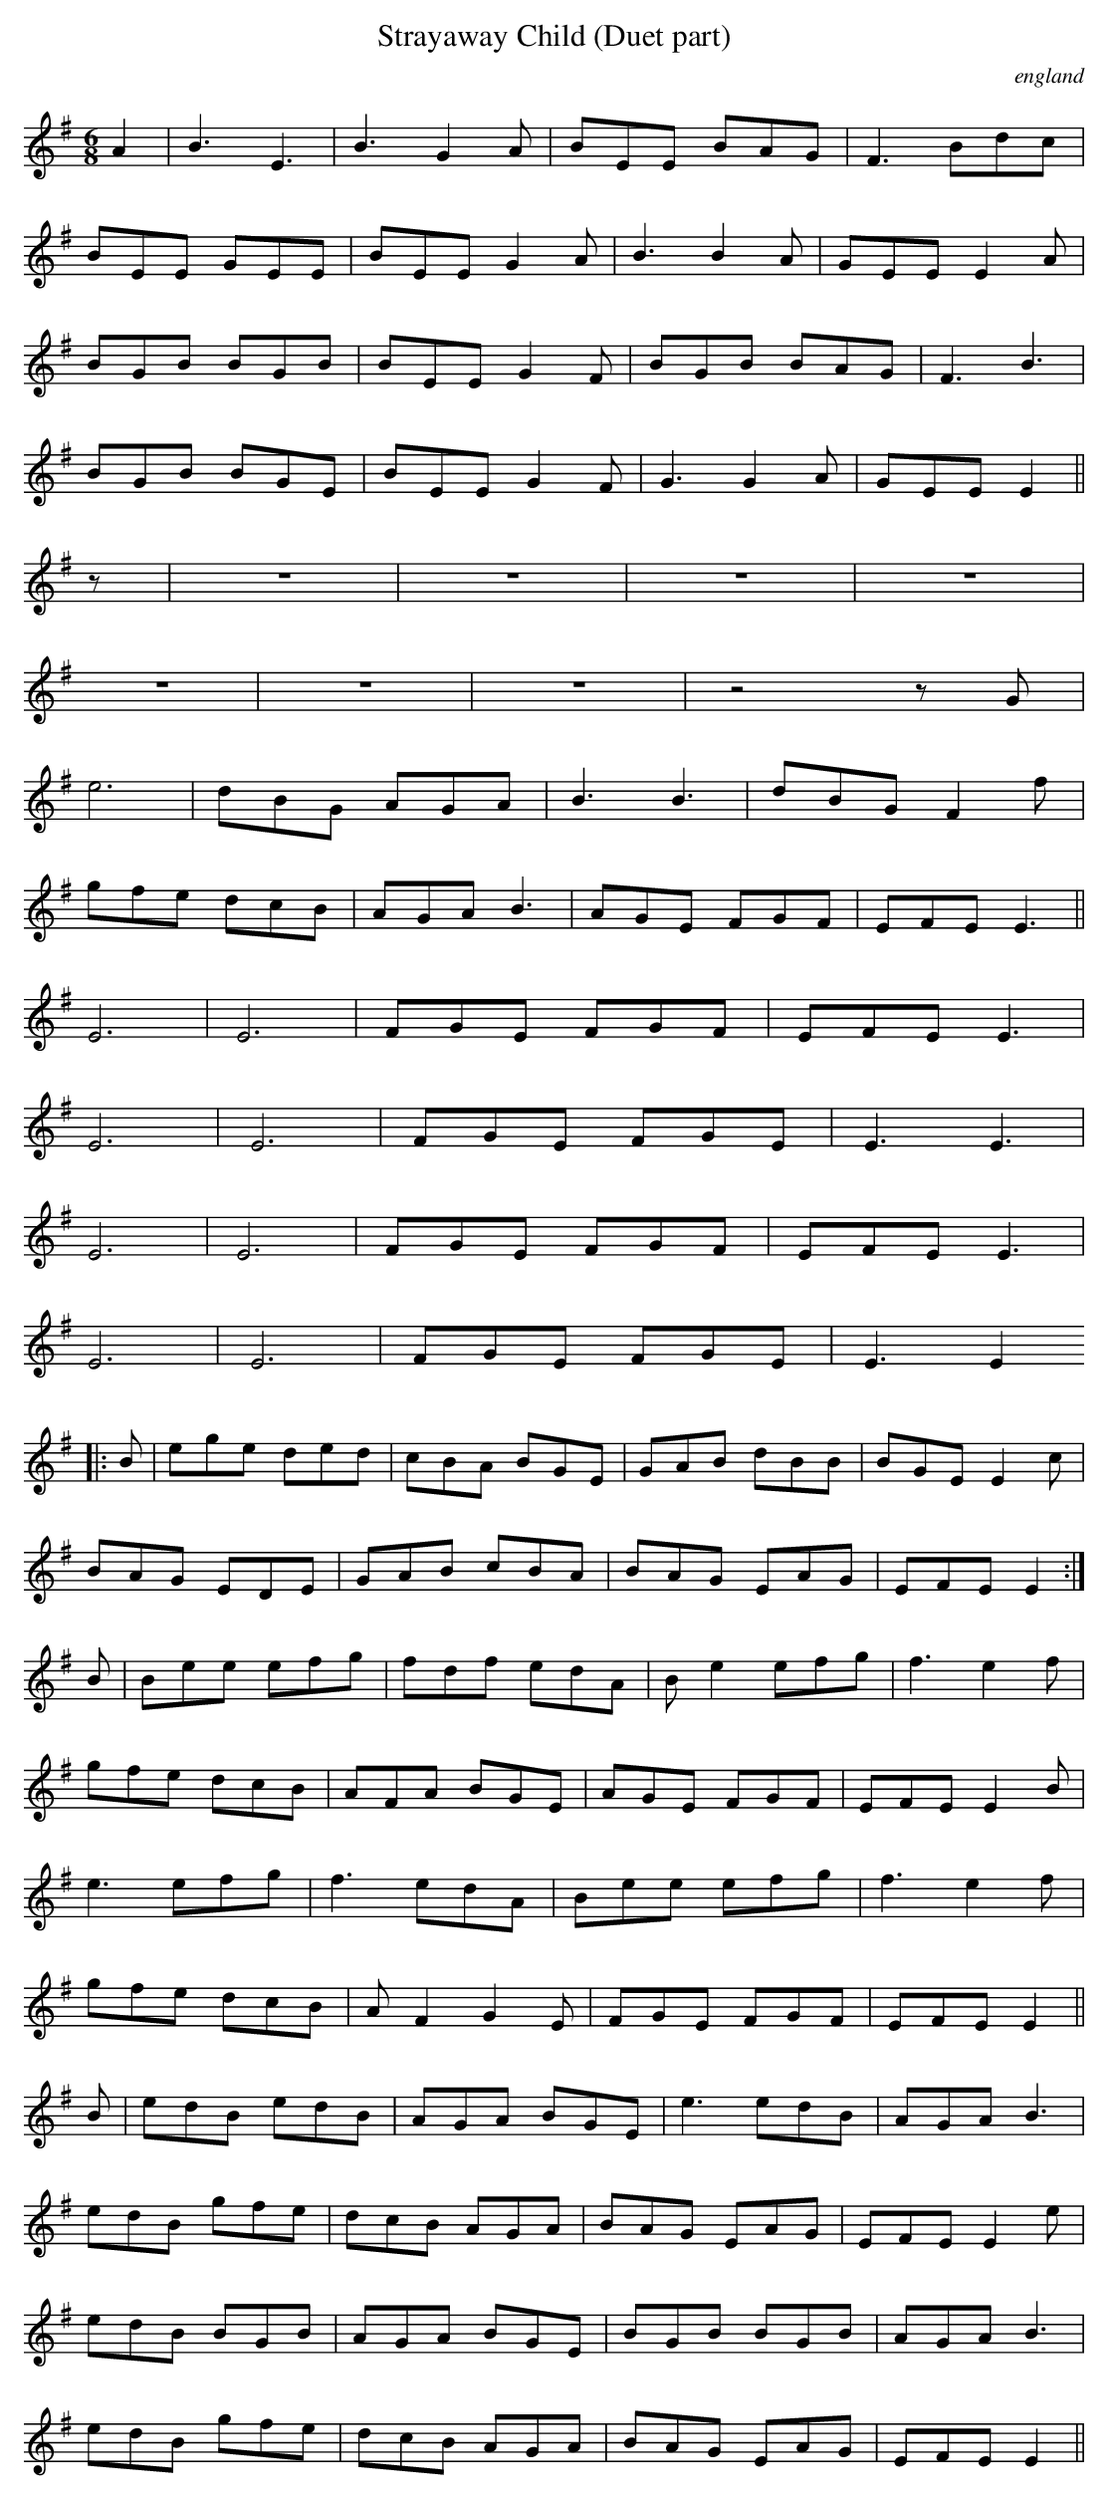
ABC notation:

X:1
T:Strayaway Child (Duet part)
O:england
M:6/8
L:1/8
K:G
A2|B3 E3|B3 G2A|BEE BAG|F3 Bdc|
BEE GEE|BEE G2A|B3 B2A|GEE E2A|
BGB BGB|BEE G2F|BGB BAG|F3 B3|
BGB BGE|BEE G2F|G3 G2A|GEE E2||
z|z6|z6|z6|z6|
z6|z6|z6|z4zG|
e6|dBG AGA|B3 B3|dBG F2f|
gfe dcB|AGA B3|AGE FGF|EFE E3||
E6|E6|FGE FGF|EFE E3|
E6|E6|FGE FGE|E3 E3|
E6|E6|FGE FGF|EFE E3|
E6|E6|FGE FGE|E3 E2
|:B|ege ded|cBA BGE|GAB dBB|BGE E2c|
BAG EDE|GAB cBA|BAG EAG|EFE E2:|
B|Bee efg|fdf edA|Be2 efg|f3 e2f|
gfe dcB|AFA BGE|AGE FGF|EFE E2B|
e3 efg|f3 edA|Bee efg|f3 e2f|
gfe dcB|AF2 G2E|FGE FGF|EFE E2||
B|edB edB|AGA BGE|e3 edB|AGA B3|
edB gfe|dcB AGA|BAG EAG|EFE E2e|
edB BGB|AGA BGE|BGB BGB|AGA B3|
edB gfe|dcB AGA|BAG EAG|EFE E2||
